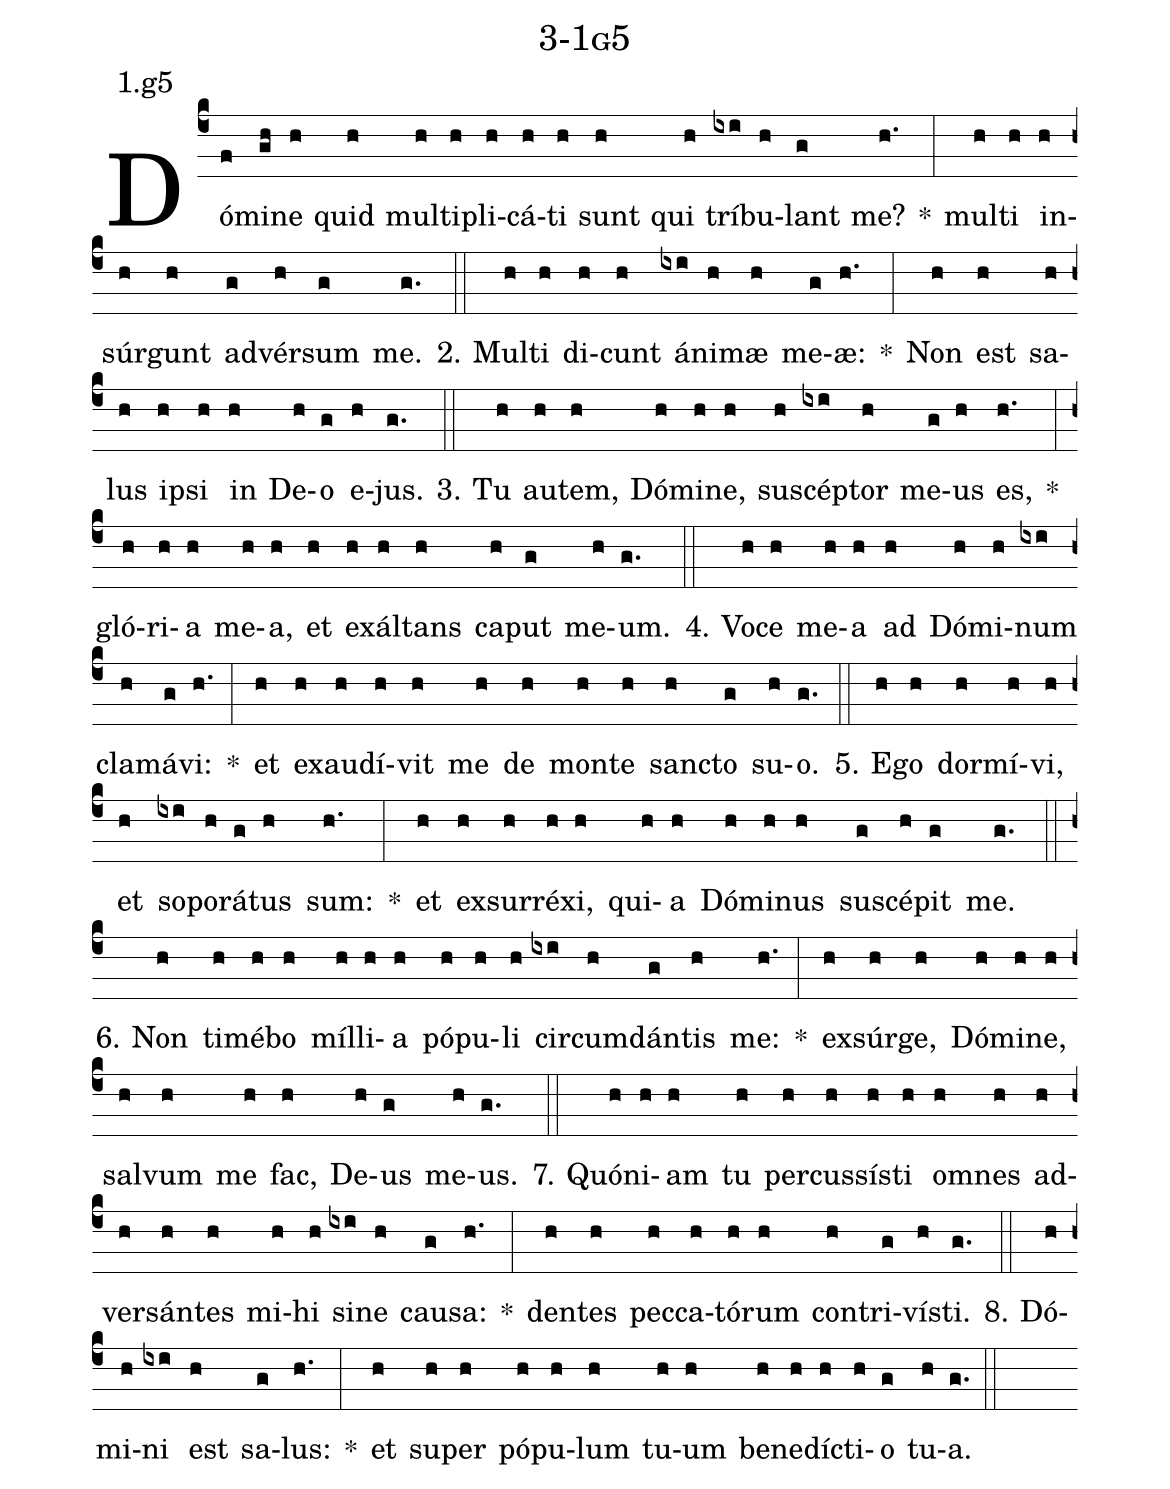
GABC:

name: 3-1g5;
annotation: 1.g5;
%%
(c4)Dó(f)mi(gh)ne(h) quid(h) mul(h)ti(h)pli(h)cá(h)ti(h) sunt(h) qui(h) trí(ixi)bu(h)lant(g) me?(h.) *(:) mul(h)ti(h) in(h)súr(h)gunt(h) ad(g)vér(h)sum(g) me.(g.) (::)
2. Mul(h)ti(h) di(h)cunt(h) á(ixi)ni(h)mæ(h) me(g)æ:(h.) *(:) Non(h) est(h) sa(h)lus(h) ip(h)si(h) in(h) De(h)o(g) e(h)jus.(g.) (::)
3. Tu(h) au(h)tem,(h) Dó(h)mi(h)ne,(h) su(h)scép(ixi)tor(h) me(g)us(h) es,(h.) *(:) gló(h)ri(h)a(h) me(h)a,(h) et(h) ex(h)ál(h)tans(h) ca(h)put(g) me(h)um.(g.) (::)
4. Vo(h)ce(h) me(h)a(h) ad(h) Dó(h)mi(h)num(ixi) cla(h)má(g)vi:(h.) *(:) et(h) ex(h)au(h)dí(h)vit(h) me(h) de(h) mon(h)te(h) sanc(h)to(g) su(h)o.(g.) (::)
5. E(h)go(h) dor(h)mí(h)vi,(h) et(h) so(ixi)po(h)rá(g)tus(h) sum:(h.) *(:) et(h) ex(h)sur(h)ré(h)xi,(h) qui(h)a(h) Dó(h)mi(h)nus(h) su(g)scé(h)pit(g) me.(g.) (::)
6. Non(h) ti(h)mé(h)bo(h) míl(h)li(h)a(h) pó(h)pu(h)li(h) cir(ixi)cum(h)dán(g)tis(h) me:(h.) *(:) ex(h)súr(h)ge,(h) Dó(h)mi(h)ne,(h) sal(h)vum(h) me(h) fac,(h) De(h)us(g) me(h)us.(g.) (::)
7. Quón(h)i(h)am(h) tu(h) per(h)cus(h)sís(h)ti(h) om(h)nes(h) ad(h)ver(h)sán(h)tes(h) mi(h)hi(h) si(ixi)ne(h) cau(g)sa:(h.) *(:) den(h)tes(h) pec(h)ca(h)tó(h)rum(h) con(h)tri(g)vís(h)ti.(g.) (::)
8. Dó(h)mi(h)ni(ixi) est(h) sa(g)lus:(h.) *(:) et(h) su(h)per(h) pó(h)pu(h)lum(h) tu(h)um(h) be(h)ne(h)díc(h)ti(h)o(g) tu(h)a.(g.) (::)
